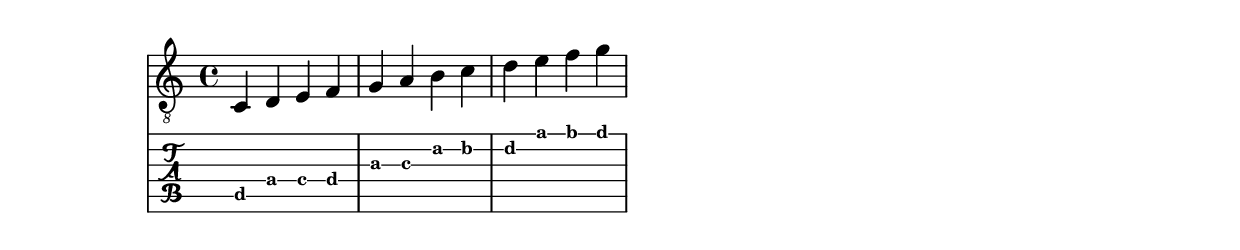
%% http://lsr.dsi.unimi.it/LSR/Item?id=331
%% see also http://www.lilypond.org/doc/v2.18/Documentation/notation/common-notation-for-fretted-strings
%% see also http://www.lilypond.org/doc/v2.18/Documentation/snippets/fretted-strings#fretted-strings-letter-tablature-formatting

music = \relative c {
  c4 d e f
  g4 a b c
  d4 e f g
}

<<
  \new Staff {
    \clef "G_8"
    \music
  }
  \new TabStaff \with {
    tablatureFormat = #fret-letter-tablature-format
  }
  {
    \music
  }
>>